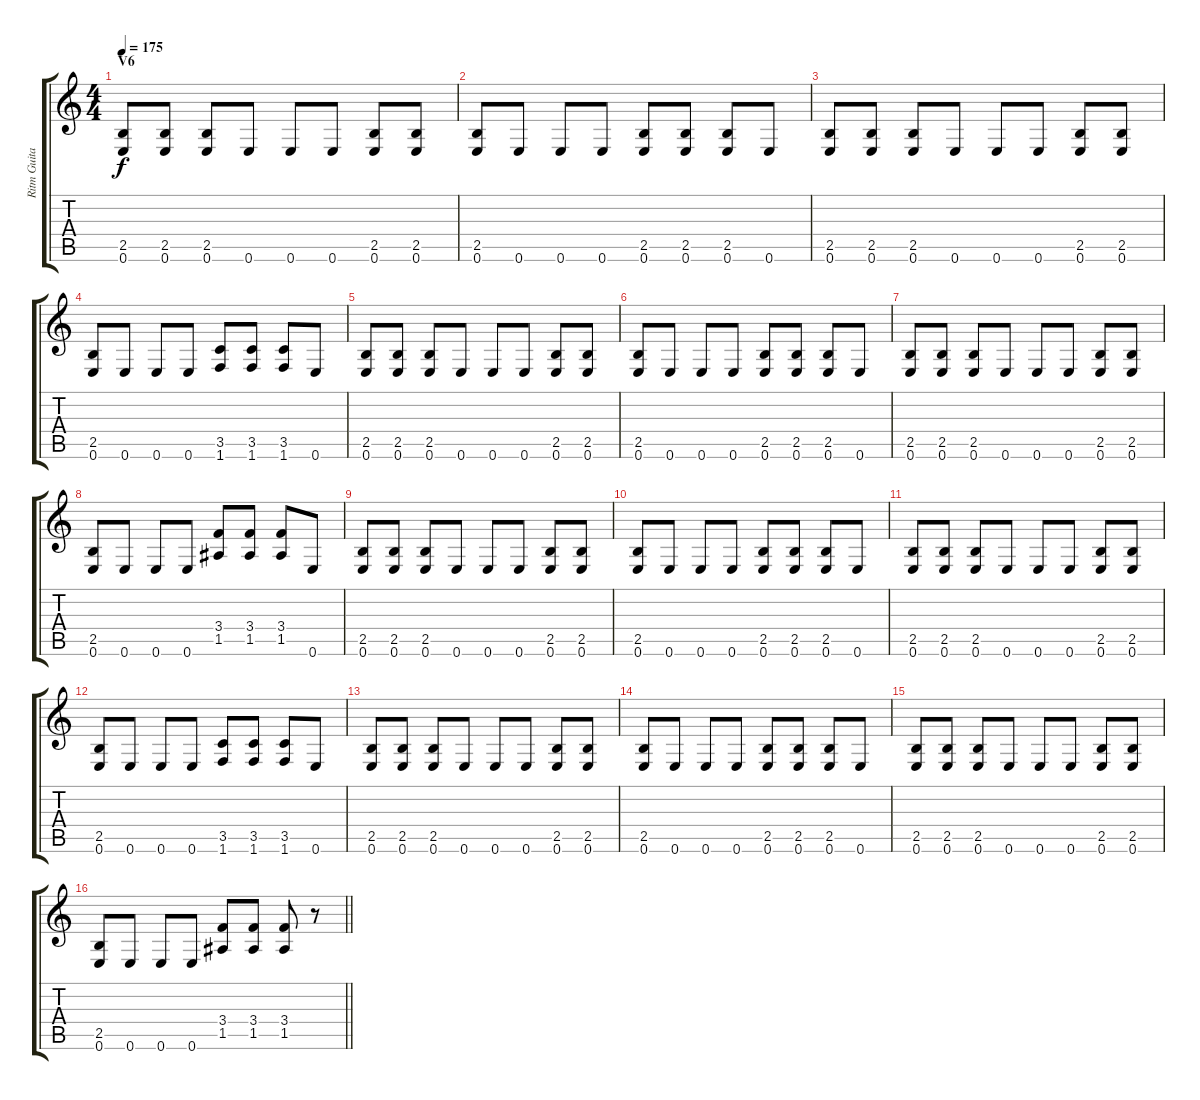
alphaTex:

\track ("Ritm Guitar (Serg)" "Ritm Guita") {instrument distortionguitar}
\staff {score tabs}
\tuning (E4 B3 G3 D3 A2 E2) {hide}
\ts (4 4)
\section ("" "V6")
\tempo 175
\clef g2
\ks c
(2.5 0.6).8{dy f} (2.5 0.6).8 (2.5 0.6).8 0.6.8 0.6.8 0.6.8 (2.5 0.6).8 (2.5 0.6).8 |
(2.5 0.6).8 0.6.8 0.6.8 0.6.8 (2.5 0.6).8 (2.5 0.6).8 (2.5 0.6).8 0.6.8 |
(2.5 0.6).8 (2.5 0.6).8 (2.5 0.6).8 0.6.8 0.6.8 0.6.8 (2.5 0.6).8 (2.5 0.6).8 |
(2.5 0.6).8 0.6.8 0.6.8 0.6.8 (3.5 1.6).8 (3.5 1.6).8 (3.5 1.6).8 0.6.8 |
(2.5 0.6).8 (2.5 0.6).8 (2.5 0.6).8 0.6.8 0.6.8 0.6.8 (2.5 0.6).8 (2.5 0.6).8 |
(2.5 0.6).8 0.6.8 0.6.8 0.6.8 (2.5 0.6).8 (2.5 0.6).8 (2.5 0.6).8 0.6.8 |
(2.5 0.6).8 (2.5 0.6).8 (2.5 0.6).8 0.6.8 0.6.8 0.6.8 (2.5 0.6).8 (2.5 0.6).8 |
(2.5 0.6).8 0.6.8 0.6.8 0.6.8 (3.4 1.5).8 (3.4 1.5).8 (3.4 1.5).8 0.6.8 |
(2.5 0.6).8 (2.5 0.6).8 (2.5 0.6).8 0.6.8 0.6.8 0.6.8 (2.5 0.6).8 (2.5 0.6).8 |
(2.5 0.6).8 0.6.8 0.6.8 0.6.8 (2.5 0.6).8 (2.5 0.6).8 (2.5 0.6).8 0.6.8 |
(2.5 0.6).8 (2.5 0.6).8 (2.5 0.6).8 0.6.8 0.6.8 0.6.8 (2.5 0.6).8 (2.5 0.6).8 |
(2.5 0.6).8 0.6.8 0.6.8 0.6.8 (3.5 1.6).8 (3.5 1.6).8 (3.5 1.6).8 0.6.8 |
(2.5 0.6).8 (2.5 0.6).8 (2.5 0.6).8 0.6.8 0.6.8 0.6.8 (2.5 0.6).8 (2.5 0.6).8 |
(2.5 0.6).8 0.6.8 0.6.8 0.6.8 (2.5 0.6).8 (2.5 0.6).8 (2.5 0.6).8 0.6.8 |
(2.5 0.6).8 (2.5 0.6).8 (2.5 0.6).8 0.6.8 0.6.8 0.6.8 (2.5 0.6).8 (2.5 0.6).8 |
\barLineRight lightlight
(2.5 0.6).8 0.6.8 0.6.8 0.6.8 (3.4 1.5).8 (3.4 1.5).8 (3.4 1.5).8 r.8
